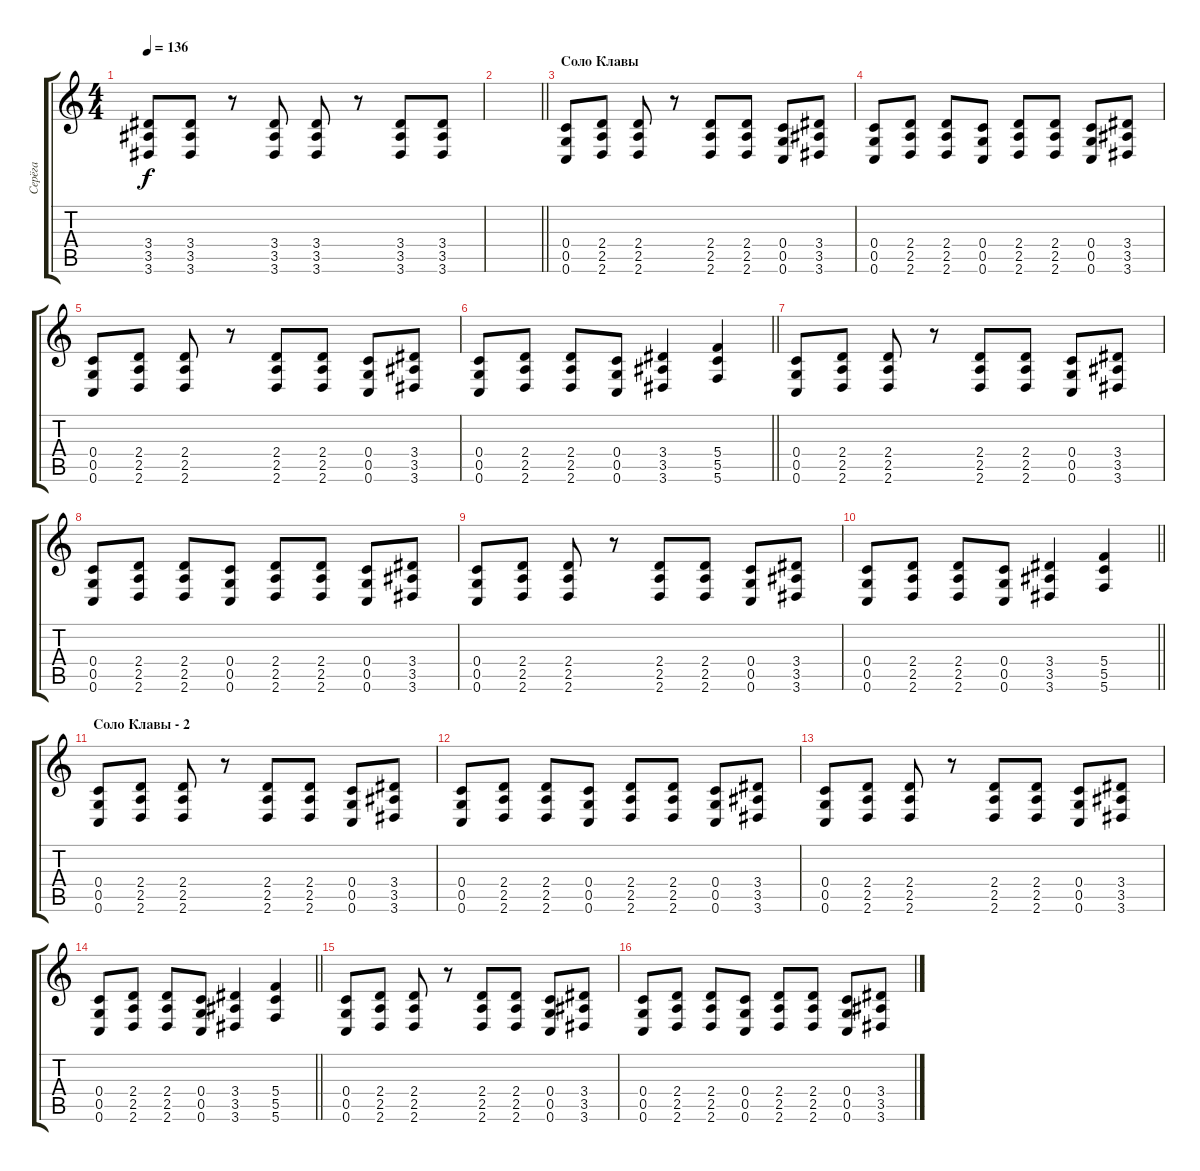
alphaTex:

\track ("Серёга" "Серёга") {instrument distortionguitar}
\staff {score tabs}
\tuning (D4 A3 F3 C3 G2 C2) {hide}
\ts (4 4)
\tempo 136
\clef g2
\ks c
(3.4 3.5 3.6).8{dy f} (3.4 3.5 3.6).8 r.8 (3.4 3.5 3.6).8 (3.4 3.5 3.6).8 r.8 (3.4 3.5 3.6).8 (3.4 3.5 3.6).8 |
\barLineRight lightlight
|
\section ("" "Соло Клавы")
(0.4 0.5 0.6).8 (2.4 2.5 2.6).8 (2.4 2.5 2.6).8 r.8 (2.4 2.5 2.6).8 (2.4 2.5 2.6).8 (0.4 0.5 0.6).8 (3.4 3.5 3.6).8 |
(0.4 0.5 0.6).8 (2.4 2.5 2.6).8 (2.4 2.5 2.6).8 (0.4 0.5 0.6).8 (2.4 2.5 2.6).8 (2.4 2.5 2.6).8 (0.4 0.5 0.6).8 (3.4 3.5 3.6).8 |
(0.4 0.5 0.6).8 (2.4 2.5 2.6).8 (2.4 2.5 2.6).8 r.8 (2.4 2.5 2.6).8 (2.4 2.5 2.6).8 (0.4 0.5 0.6).8 (3.4 3.5 3.6).8 |
\barLineRight lightlight
(0.4 0.5 0.6).8 (2.4 2.5 2.6).8 (2.4 2.5 2.6).8 (0.4 0.5 0.6).8 (3.4 3.5 3.6).4 (5.4 5.5 5.6).4 |
(0.4 0.5 0.6).8 (2.4 2.5 2.6).8 (2.4 2.5 2.6).8 r.8 (2.4 2.5 2.6).8 (2.4 2.5 2.6).8 (0.4 0.5 0.6).8 (3.4 3.5 3.6).8 |
(0.4 0.5 0.6).8 (2.4 2.5 2.6).8 (2.4 2.5 2.6).8 (0.4 0.5 0.6).8 (2.4 2.5 2.6).8 (2.4 2.5 2.6).8 (0.4 0.5 0.6).8 (3.4 3.5 3.6).8 |
(0.4 0.5 0.6).8 (2.4 2.5 2.6).8 (2.4 2.5 2.6).8 r.8 (2.4 2.5 2.6).8 (2.4 2.5 2.6).8 (0.4 0.5 0.6).8 (3.4 3.5 3.6).8 |
\barLineRight lightlight
(0.4 0.5 0.6).8 (2.4 2.5 2.6).8 (2.4 2.5 2.6).8 (0.4 0.5 0.6).8 (3.4 3.5 3.6).4 (5.4 5.5 5.6).4 |
\section ("" "Соло Клавы - 2")
(0.4 0.5 0.6).8 (2.4 2.5 2.6).8 (2.4 2.5 2.6).8 r.8 (2.4 2.5 2.6).8 (2.4 2.5 2.6).8 (0.4 0.5 0.6).8 (3.4 3.5 3.6).8 |
(0.4 0.5 0.6).8 (2.4 2.5 2.6).8 (2.4 2.5 2.6).8 (0.4 0.5 0.6).8 (2.4 2.5 2.6).8 (2.4 2.5 2.6).8 (0.4 0.5 0.6).8 (3.4 3.5 3.6).8 |
(0.4 0.5 0.6).8 (2.4 2.5 2.6).8 (2.4 2.5 2.6).8 r.8 (2.4 2.5 2.6).8 (2.4 2.5 2.6).8 (0.4 0.5 0.6).8 (3.4 3.5 3.6).8 |
\barLineRight lightlight
(0.4 0.5 0.6).8 (2.4 2.5 2.6).8 (2.4 2.5 2.6).8 (0.4 0.5 0.6).8 (3.4 3.5 3.6).4 (5.4 5.5 5.6).4 |
(0.4 0.5 0.6).8 (2.4 2.5 2.6).8 (2.4 2.5 2.6).8 r.8 (2.4 2.5 2.6).8 (2.4 2.5 2.6).8 (0.4 0.5 0.6).8 (3.4 3.5 3.6).8 |
(0.4 0.5 0.6).8 (2.4 2.5 2.6).8 (2.4 2.5 2.6).8 (0.4 0.5 0.6).8 (2.4 2.5 2.6).8 (2.4 2.5 2.6).8 (0.4 0.5 0.6).8 (3.4 3.5 3.6).8
